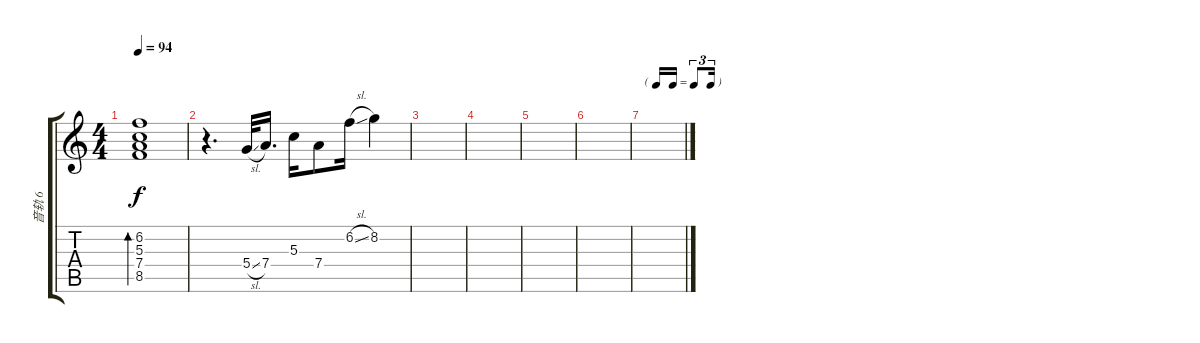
\track ("音轨 6" "音轨 6") {instrument acousticguitarnylon}
\staff {score tabs}
\tuning (E4 B3 G3 D3 A2 E2) {hide}
\ts (4 4)
\tempo 94
\clef g2
\ks c
(6.2 5.3 7.4 8.5).1{bd 120 dy f} |
r.4{d} 5.4{sl}.32{volume 15 instrument acousticguitarsteel} 7.4.16{d} 5.3.16 7.4.8 6.2{sl}.16 8.2.4 |
|
|
|
|
\tf triplet16th
